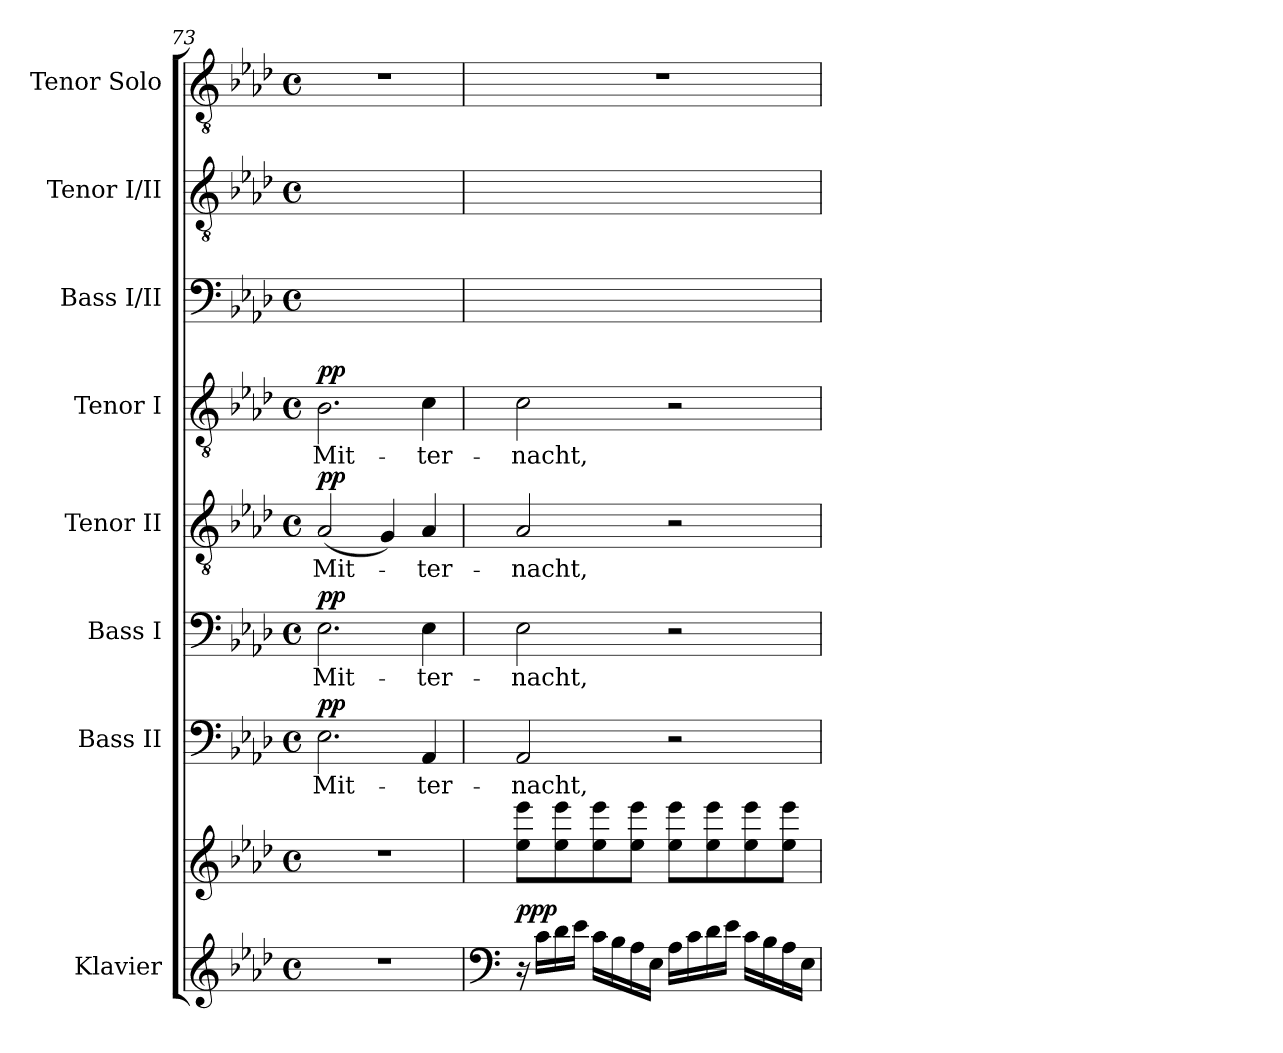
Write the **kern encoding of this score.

**kern	**kern	**dynam	**kern	**text	**dynam	**kern	**text	**dynam	**kern	**text	**dynam	**kern	**text	**dynam	**kern	**text	**kern	**text	**kern
*part8	*part8	*part8	*part7	*part7	*part7	*part6	*part6	*part6	*part5	*part5	*part5	*part4	*part4	*part4	*part3	*part3	*part2	*part2	*part1
*staff9	*staff8	*staff8/9	*staff7	*staff7	*staff7	*staff6	*staff6	*staff6	*staff5	*staff5	*staff5	*staff4	*staff4	*staff4	*staff3	*staff3	*staff2	*staff2	*staff1
*I"Klavier	*	*	*I"Bass II	*	*	*I"Bass I	*	*	*I"Tenor II	*	*	*I"Tenor I	*	*	*I"Bass I/II	*	*I"Tenor I/II	*	*I"Tenor Solo
*I'Klav.	*	*	*I'B.	*	*	*I'B.	*	*	*I'T.	*	*	*I'T.	*	*	*I'B.	*	*I'T.	*	*I'T. Solo
*clefG2	*clefG2	*	*clefF4	*	*	*clefF4	*	*	*clefGv2	*	*	*clefGv2	*	*	*clefF4	*	*clefGv2	*	*clefGv2
*	*	*	*	*	*	*	*	*	*ITrd7c12	*	*	*ITrd7c12	*	*	*	*	*ITrd7c12	*	*ITrd7c12
*k[b-e-a-d-]	*k[b-e-a-d-]	*	*k[b-e-a-d-]	*	*	*k[b-e-a-d-]	*	*	*k[b-e-a-d-]	*	*	*k[b-e-a-d-]	*	*	*k[b-e-a-d-]	*	*k[b-e-a-d-]	*	*k[b-e-a-d-]
*A-:	*A-:	*	*A-:	*	*	*A-:	*	*	*A-:	*	*	*A-:	*	*	*A-:	*	*A-:	*	*A-:
*M4/4	*M4/4	*	*M4/4	*	*	*M4/4	*	*	*M4/4	*	*	*M4/4	*	*	*M4/4	*	*M4/4	*	*M4/4
*met(c)	*met(c)	*	*met(c)	*	*	*met(c)	*	*	*met(c)	*	*	*met(c)	*	*	*met(c)	*	*met(c)	*	*met(c)
=73	=73	=73	=73	=73	=73	=73	=73	=73	=73	=73	=73	=73	=73	=73	=73	=73	=73	=73	=73
!	!	!	!	!LO:LY:b:color=#000000	!	!	!	!	!	!	!	!	!	!	!	!	!	!	!
!	!	!	!	!	!	!	!LO:LY:b:color=#000000	!	!	!	!	!	!	!	!	!	!	!	!
!	!	!	!	!	!	!	!	!	!	!LO:LY:b:color=#000000	!	!	!	!	!	!	!	!	!
!	!	!	!	!	!	!	!	!	!	!	!	!	!LO:LY:b:color=#000000	!	!	!	!	!	!
!	!	!	!	!	!	!	!	!	!	!	!	!	!	!	!	!LO:LY:b:color=#000000	!	!	!
*	*	*	*	*	*	*	*	*	*	*	*	*	*	*	*^	*	*	*	*
!	!	!	!	!	!	!	!	!	!	!	!	!	!	!	!	!	!	!	!LO:LY:b:color=#000000	!
*	*	*	*	*	*	*	*	*	*	*	*	*	*	*	*	*	*	*^	*	*
1r	1r	.	2.E-i\	Mit-	pp	2.E-i\	Mit-	pp	(2AA-i/	Mit-	pp	2.BB-i\	Mit-	pp	2.E-i/yy	2.E-i\yy	Mit-	2.BB-i/yy	(2AA-i\yy	Mit-	1r
.	.	.	.	.	.	.	.	.	4GGi/)	.	.	.	.	.	.	.	.	.	4GGi/yy)	.	.
!	!	!	!	!LO:LY:b:color=#000000	!	!	!	!	!	!	!	!	!	!	!	!	!	!	!	!	!
!	!	!	!	!	!	!	!LO:LY:b:color=#000000	!	!	!	!	!	!	!	!	!	!	!	!	!	!
!	!	!	!	!	!	!	!	!	!	!LO:LY:b:color=#000000	!	!	!	!	!	!	!	!	!	!	!
!	!	!	!	!	!	!	!	!	!	!	!	!	!LO:LY:b:color=#000000	!	!	!	!	!	!	!	!
!	!	!	!	!	!	!	!	!	!	!	!	!	!	!	!	!	!LO:LY:b:color=#000000	!	!	!	!
!	!	!	!	!	!	!	!	!	!	!	!	!	!	!	!	!	!	!	!	!LO:LY:b:color=#000000	!
.	.	.	4AA-i/	-ter-	.	4E-i\	-ter-	.	4AA-i/	-ter-	.	4Ci\	-ter-	.	4E-i/yy	4AA-i\yy	-ter-	4Ci/yy	4AA-i\yy	-ter-	.
!!LO:LB:g=z
=74	=74	=74	=74	=74	=74	=74	=74	=74	=74	=74	=74	=74	=74	=74	=74	=74	=74	=74	=74	=74	=74
*clefF4	*	*	*	*	*	*	*	*	*	*	*	*	*	*	*	*	*	*	*	*	*
!	!	!	!	!LO:LY:b:color=#000000	!	!	!	!	!	!	!	!	!	!	!	!	!	!	!	!	!
!	!	!	!	!	!	!	!LO:LY:b:color=#000000	!	!	!	!	!	!	!	!	!	!	!	!	!	!
!	!	!	!	!	!	!	!	!	!	!LO:LY:b:color=#000000	!	!	!	!	!	!	!	!	!	!	!
!	!	!	!	!	!	!	!	!	!	!	!	!	!LO:LY:b:color=#000000	!	!	!	!	!	!	!	!
!	!	!	!	!	!	!	!	!	!	!	!	!	!	!	!	!	!LO:LY:b:color=#000000	!	!	!	!
!	!	!	!	!	!	!	!	!	!	!	!	!	!	!	!	!	!	!	!	!LO:LY:b:color=#000000	!
16r	8ee-i\ 8eee-iL	ppp	2AA-i/	-nacht,	.	2E-i\	-nacht,	.	2AA-i/	-nacht,	.	2Ci\	-nacht,	.	2E-i/yy	2AA-i\yy	-nacht,	2Ci/yy	2AA-i\yy	-nacht,	1r
16ci\LL	.	.	.	.	.	.	.	.	.	.	.	.	.	.	.	.	.	.	.	.	.
16d-i\	8ee-i\ 8eee-i	.	.	.	.	.	.	.	.	.	.	.	.	.	.	.	.	.	.	.	.
16e-i\JJ	.	.	.	.	.	.	.	.	.	.	.	.	.	.	.	.	.	.	.	.	.
16ci\LL	8ee-i\ 8eee-i	.	.	.	.	.	.	.	.	.	.	.	.	.	.	.	.	.	.	.	.
16B-i\	.	.	.	.	.	.	.	.	.	.	.	.	.	.	.	.	.	.	.	.	.
16A-i\	8ee-i\ 8eee-iJ	.	.	.	.	.	.	.	.	.	.	.	.	.	.	.	.	.	.	.	.
16E-i\JJ	.	.	.	.	.	.	.	.	.	.	.	.	.	.	.	.	.	.	.	.	.
16A-i\LL	8ee-i\ 8eee-iL	.	2r	.	.	2r	.	.	2r	.	.	2r	.	.	2ryy	2ryy	.	2ryy	2ryy	.	.
16ci\	.	.	.	.	.	.	.	.	.	.	.	.	.	.	.	.	.	.	.	.	.
16d-i\	8ee-i\ 8eee-i	.	.	.	.	.	.	.	.	.	.	.	.	.	.	.	.	.	.	.	.
16e-i\JJ	.	.	.	.	.	.	.	.	.	.	.	.	.	.	.	.	.	.	.	.	.
16ci\LL	8ee-i\ 8eee-i	.	.	.	.	.	.	.	.	.	.	.	.	.	.	.	.	.	.	.	.
16B-i\	.	.	.	.	.	.	.	.	.	.	.	.	.	.	.	.	.	.	.	.	.
16A-i\	8ee-i\ 8eee-iJ	.	.	.	.	.	.	.	.	.	.	.	.	.	.	.	.	.	.	.	.
16E-i\JJ	.	.	.	.	.	.	.	.	.	.	.	.	.	.	.	.	.	.	.	.	.
*	*	*	*	*	*	*	*	*	*	*	*	*	*	*	*v	*v	*	*	*	*	*
*	*	*	*	*	*	*	*	*	*	*	*	*	*	*	*	*	*v	*v	*	*
=	=	=	=	=	=	=	=	=	=	=	=	=	=	=	=	=	=	=	=
*-	*-	*-	*-	*-	*-	*-	*-	*-	*-	*-	*-	*-	*-	*-	*-	*-	*-	*-	*-
